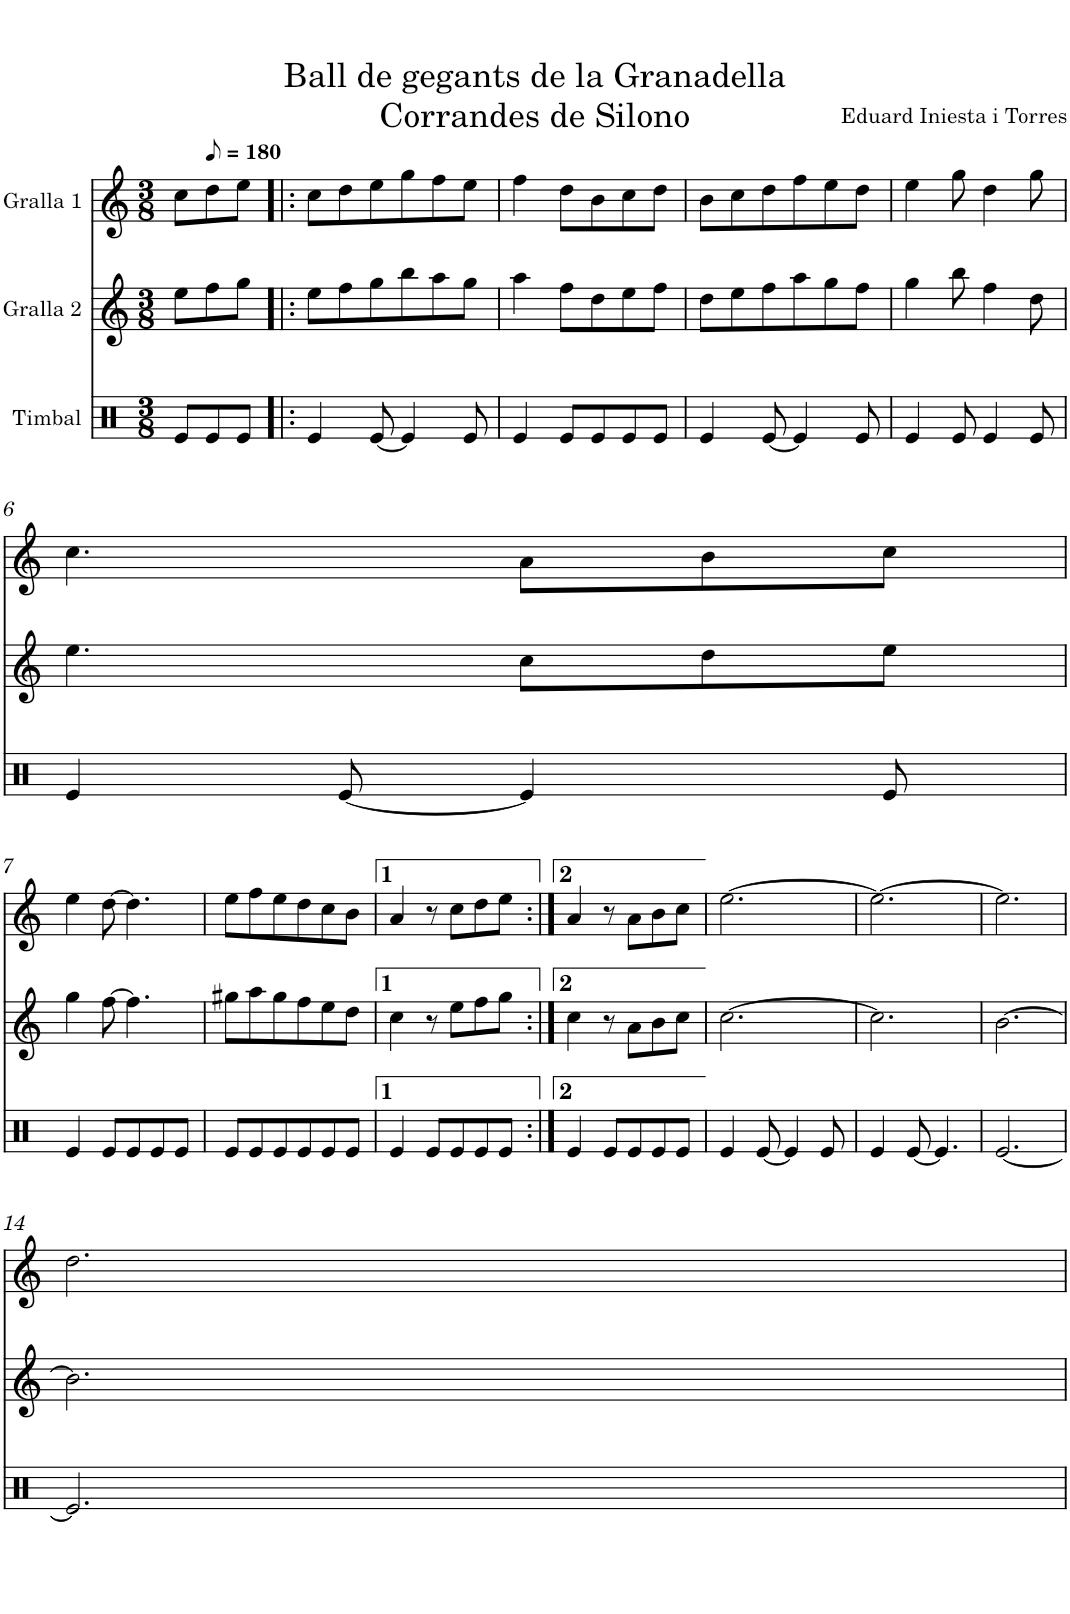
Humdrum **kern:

**kern	**kern	**kern
*part3	*part2	*part1
*staff3	*staff2	*staff1
*I"Timbal	*I"Gralla 2	*I"Gralla 1
*clefX	*clefG2	*clefG2
*k[]	*k[]	*k[]
*M3/8	*M3/8	*M3/8
=1	=1	=1
8e/L	8ee\L	8cc\L
*	*	*MM90
8e/	8ff\	8dd\
8e/J	8gg\J	8ee\J
=2!|:	=2!|:	=2!|:
4e/	8ee\L	8cc\L
.	8ff\	8dd\
[8e/	8gg\	8ee\
4e/]	8bb\	8gg\
.	8aa\	8ff\
8e/	8gg\J	8ee\J
=3	=3	=3
4e/	4aa\	4ff\
8e/L	8ff\L	8dd\L
8e/	8dd\	8b\
8e/	8ee\	8cc\
8e/J	8ff\J	8dd\J
=4	=4	=4
4e/	8dd\L	8b\L
.	8ee\	8cc\
[8e/	8ff\	8dd\
4e/]	8aa\	8ff\
.	8gg\	8ee\
8e/	8ff\J	8dd\J
=5	=5	=5
4e/	4gg\	4ee\
8e/	8bb\	8gg\
4e/	4ff\	4dd\
8e/	8dd\	8gg\
!!LO:LB:g=z
=6	=6	=6
4e/	4.ee\	4.cc\
[8e/	.	.
4e/]	8cc\L	8a\L
.	8dd\	8b\
8e/	8ee\J	8cc\J
!!LO:LB:g=z
=7	=7	=7
4e/	4gg\	4ee\
8e/L	[8ff\	[8dd\
8e/	4.ff\]	4.dd\]
8e/	.	.
8e/J	.	.
=8	=8	=8
8e/L	8gg#X\L	8ee\L
8e/	8aa\	8ff\
8e/	8gg#\	8ee\
8e/	8ff\	8dd\
8e/	8ee\	8cc\
8e/J	8dd\J	8b\J
=9	=9	=9
4e/	4cc\	4a/
8e/L	8r	8r
8e/	8ee\L	8cc\L
8e/	8ff\	8dd\
8e/J	8gg\J	8ee\J
=10:|!	=10:|!	=10:|!
4e/	4cc\	4a/
8e/L	8r	8r
8e/	8a\L	8a\L
8e/	8b\	8b\
8e/J	8cc\J	8cc\J
=11	=11	=11
4e/	[4.cc\	[4.ee\
[8e/	.	.
4e/]	4.ryy	4.ryy
8e/	.	.
=12	=12	=12
4e/	4.cc\_	4.ee\_
[8e/	.	.
4.e/]	4.cc\_	4.ee\_
=13	=13	=13
[4.e/	[4.b\	4.ee\_
4.ryy	4.cc\]	4.ee\_
!!LO:LB:g=z
=14	=14	=14
4.e/_	4.b\_	[4.dd\
4.e/_	4.b\_	4.ee\]
=15	=15	=15
4.e/]	4.b\]	4.dd\]
=	=	=
*-	*-	*-
